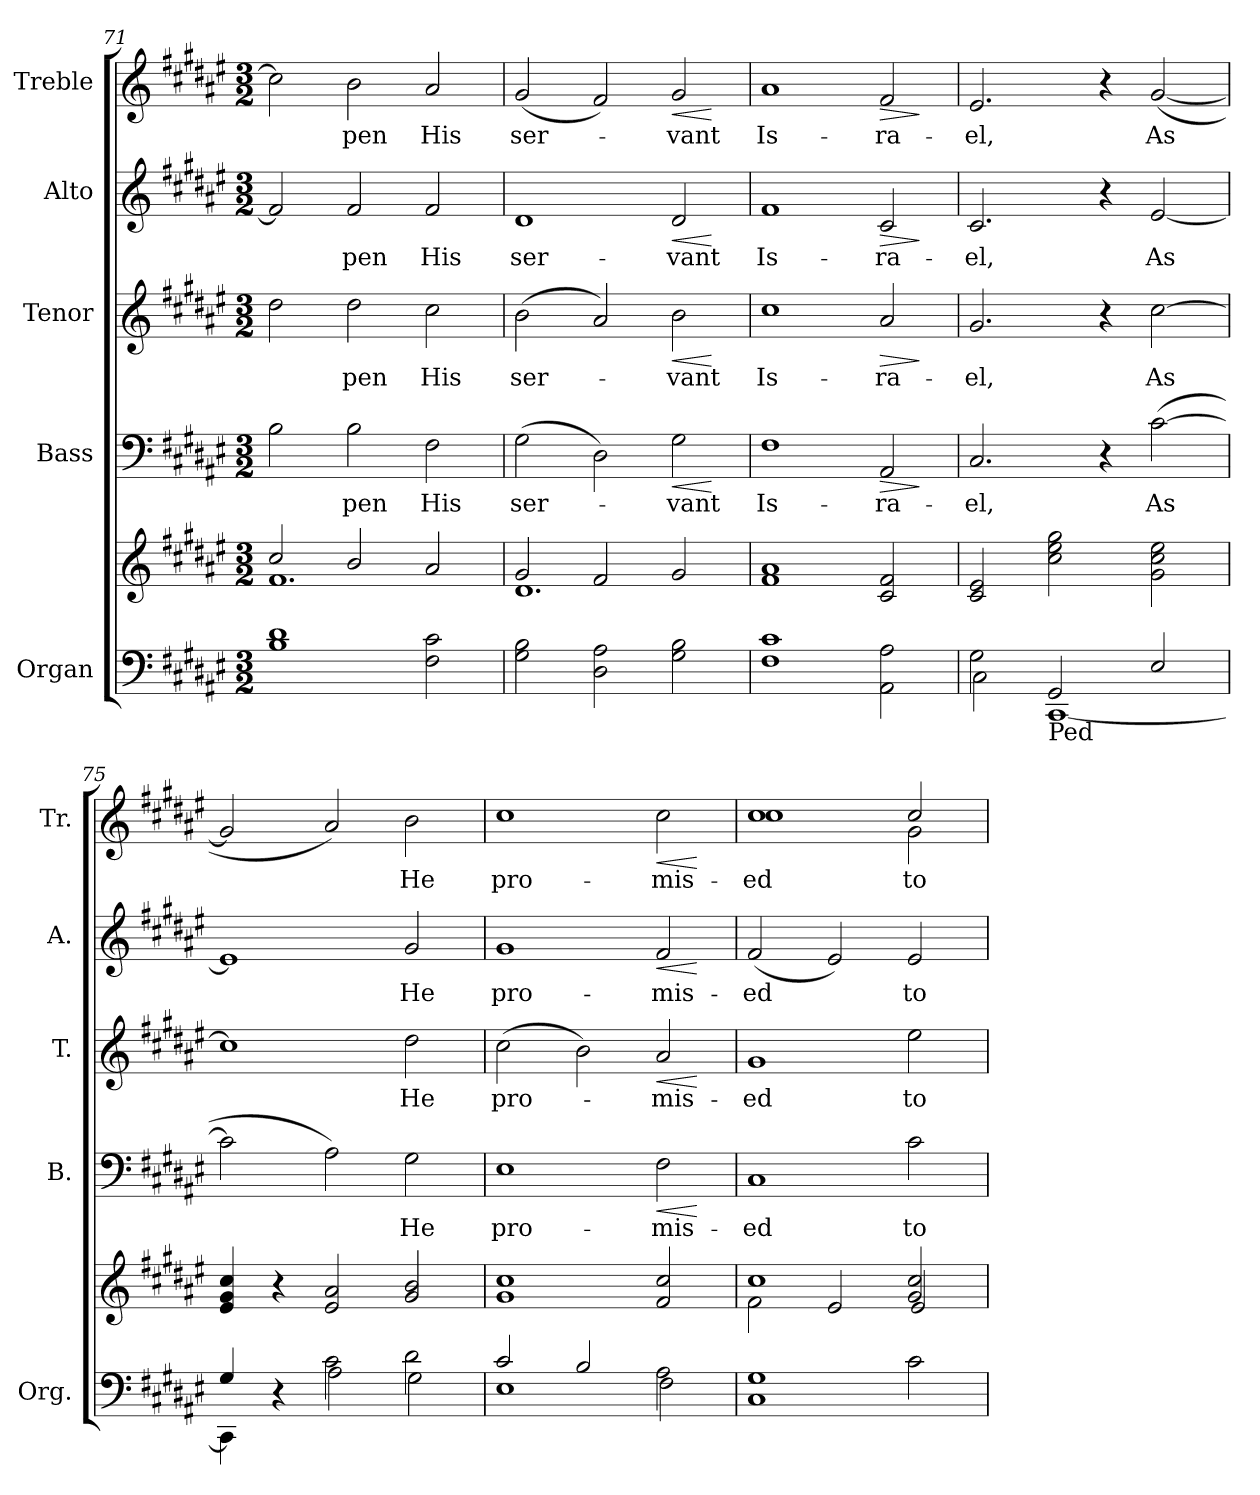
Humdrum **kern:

**kern	**kern	**kern	**text	**dynam	**kern	**text	**dynam	**kern	**text	**dynam	**kern	**text	**dynam
*part5	*part5	*part4	*part4	*part4	*part3	*part3	*part3	*part2	*part2	*part2	*part1	*part1	*part1
*staff6	*staff5	*staff4	*staff4	*staff4	*staff3	*staff3	*staff3	*staff2	*staff2	*staff2	*staff1	*staff1	*staff1
*I"Organ	*	*I"Bass	*	*	*I"Tenor	*	*	*I"Alto	*	*	*I"Treble	*	*
*I'Org.	*	*I'B.	*	*	*I'T.	*	*	*I'A.	*	*	*I'Tr.	*	*
*clefF4	*clefG2	*clefF4	*	*	*clefG2	*	*	*clefG2	*	*	*clefG2	*	*
*	*	*	*	*	*ITrd7c12	*	*	*	*	*	*	*	*
*k[f#c#g#d#a#e#]	*k[f#c#g#d#a#e#]	*k[f#c#g#d#a#e#]	*	*	*k[f#c#g#d#a#e#]	*	*	*k[f#c#g#d#a#e#]	*	*	*k[f#c#g#d#a#e#]	*	*
*F#:	*F#:	*F#:	*	*	*F#:	*	*	*F#:	*	*	*F#:	*	*
*M3/2	*M3/2	*M3/2	*	*	*M3/2	*	*	*M3/2	*	*	*M3/2	*	*
=71	=71	=71	=71	=71	=71	=71	=71	=71	=71	=71	=71	=71	=71
*	*^	*	*	*	*	*	*	*	*	*	*	*	*
1Bi 1d#i	2cc#i/	1.f#i	2Bi\	.	.	2d#i\	.	.	2f#i/]	.	.	2cc#i\]	.	.
!	!	!	!	!LO:LY:b:color=#000000	!	!	!	!	!	!	!	!	!	!
!	!	!	!	!	!	!	!LO:LY:b:color=#000000	!	!	!	!	!	!	!
!	!	!	!	!	!	!	!	!	!	!LO:LY:b:color=#000000	!	!	!	!
!	!	!	!	!	!	!	!	!	!	!	!	!	!LO:LY:b:color=#000000	!
.	2bi/	.	2Bi\	-pen	.	2d#i\	-pen	.	2f#i/	-pen	.	2bi\	-pen	.
!	!	!	!	!LO:LY:b:color=#000000	!	!	!	!	!	!	!	!	!	!
!	!	!	!	!	!	!	!LO:LY:b:color=#000000	!	!	!	!	!	!	!
!	!	!	!	!	!	!	!	!	!	!LO:LY:b:color=#000000	!	!	!	!
!	!	!	!	!	!	!	!	!	!	!	!	!	!LO:LY:b:color=#000000	!
2F#i\ 2c#i	2a#i/	.	2F#i\	His	.	2c#i\	His	.	2f#i/	His	.	2a#i/	His	.
=72	=72	=72	=72	=72	=72	=72	=72	=72	=72	=72	=72	=72	=72	=72
!	!	!	!	!LO:LY:b:color=#000000	!	!	!	!	!	!	!	!	!	!
!	!	!	!	!	!	!	!LO:LY:b:color=#000000	!	!	!	!	!	!	!
!	!	!	!	!	!	!	!	!	!	!LO:LY:b:color=#000000	!	!	!	!
!	!	!	!	!	!	!	!	!	!	!	!	!	!LO:LY:b:color=#000000	!
2G#i\ 2Bi	2g#i/	1.d#i	(2G#i\	ser-	.	(2Bi\	ser-	.	1d#i	ser-	.	(2g#i/	ser-	.
2D#i\ 2A#i	2f#i/	.	2D#i\)	.	.	2A#i/)	.	.	.	.	.	2f#i/)	.	.
!	!	!	!	!LO:LY:b:color=#000000	!LO:HP:b	!	!	!	!	!	!	!	!	!
!	!	!	!	!	!	!	!LO:LY:b:color=#000000	!LO:HP:b	!	!	!	!	!	!
!	!	!	!	!	!	!	!	!	!	!LO:LY:b:color=#000000	!LO:HP:b	!	!	!
!	!	!	!	!	!	!	!	!	!	!	!	!	!LO:LY:b:color=#000000	!LO:HP:b
2G#i\ 2Bi	2g#i/	.	2G#i\	-vant	<	2Bi\	-vant	<	2d#i/	-vant	<	2g#i/	-vant	<
*	*v	*v	*	*	*	*	*	*	*	*	*	*	*	*
.	.	.	.	[	.	.	[	.	.	[	.	.	[
=73	=73	=73	=73	=73	=73	=73	=73	=73	=73	=73	=73	=73	=73
!	!	!	!LO:LY:b:color=#000000	!	!	!	!	!	!	!	!	!	!
!	!	!	!	!	!	!LO:LY:b:color=#000000	!	!	!	!	!	!	!
!	!	!	!	!	!	!	!	!	!LO:LY:b:color=#000000	!	!	!	!
!	!	!	!	!	!	!	!	!	!	!	!	!LO:LY:b:color=#000000	!
1F#i 1c#i	1f#i 1a#i	1F#i	Is-	.	1c#i	Is-	.	1f#i	Is-	.	1a#i	Is-	.
!	!	!	!LO:LY:b:color=#000000	!LO:HP:b	!	!	!	!	!	!	!	!	!
!	!	!	!	!	!	!LO:LY:b:color=#000000	!LO:HP:b	!	!	!	!	!	!
!	!	!	!	!	!	!	!	!	!LO:LY:b:color=#000000	!LO:HP:b	!	!	!
!	!	!	!	!	!	!	!	!	!	!	!	!LO:LY:b:color=#000000	!LO:HP:b
2AA#i\ 2A#i	2c#i/ 2f#i	2AA#i/	-ra-	>	2A#i/	-ra-	>	2c#i/	-ra-	>	2f#i/	-ra-	>
.	.	.	.	]	.	.	]	.	.	]	.	.	]
=74	=74	=74	=74	=74	=74	=74	=74	=74	=74	=74	=74	=74	=74
*^	*^	*	*	*	*	*	*	*	*	*	*	*	*
!	!	!	!	!	!LO:LY:b:color=#000000	!	!	!	!	!	!	!	!	!	!
!	!	!	!	!	!	!	!	!LO:LY:b:color=#000000	!	!	!	!	!	!	!
!	!	!	!	!	!	!	!	!	!	!	!LO:LY:b:color=#000000	!	!	!	!
!	!	!	!	!	!	!	!	!	!	!	!	!	!	!LO:LY:b:color=#000000	!
2G#i\	2C#i\	2c#i/ 2e#i	1ryy	2.C#i/	-el,	.	2.G#i/	-el,	.	2.c#i/	-el,	.	2.e#i/	-el,	.
!LO:TX:b:t=Ped	!	!	!	!	!	!	!	!	!	!	!	!	!	!	!
2GG#i/	[1CC#i	2cc#i\ 2ee#i 2gg#i	.	.	.	.	.	.	.	.	.	.	.	.	.
.	.	.	.	4r	.	.	4r	.	.	4r	.	.	4r	.	.
!	!	!	!	!	!LO:LY:b:color=#000000	!	!	!	!	!	!	!	!	!	!
!	!	!	!	!	!	!	!	!LO:LY:b:color=#000000	!	!	!	!	!	!	!
!	!	!	!	!	!	!	!	!	!	!	!LO:LY:b:color=#000000	!	!	!	!
!	!	!	!	!	!	!	!	!	!	!	!	!	!	!LO:LY:b:color=#000000	!
2E#i/	.	2g#i\ 2cc#i 2ee#i	2ryy	([2c#i\	As	.	[2c#i\	As	.	[2e#i/	As	.	([2g#i/	As	.
*	*	*v	*v	*	*	*	*	*	*	*	*	*	*	*	*
=75	=75	=75	=75	=75	=75	=75	=75	=75	=75	=75	=75	=75	=75	=75
4G#i/	4CC#i\]	4e#i/ 4g#i 4cc#i	2c#i\]	.	.	1c#i]	.	.	1e#i]	.	.	2g#i/]	.	.
4r	4ryy	4r	.	.	.	.	.	.	.	.	.	.	.	.
2c#i\	2A#i\	2e#i/ 2a#i	2A#i\)	.	.	.	.	.	.	.	.	2a#i/)	.	.
!	!	!	!	!LO:LY:b:color=#000000	!	!	!	!	!	!	!	!	!	!
!	!	!	!	!	!	!	!LO:LY:b:color=#000000	!	!	!	!	!	!	!
!	!	!	!	!	!	!	!	!	!	!LO:LY:b:color=#000000	!	!	!	!
!	!	!	!	!	!	!	!	!	!	!	!	!	!LO:LY:b:color=#000000	!
2d#i\	2G#i\	2g#i/ 2bi	2G#i\	He	.	2d#i\	He	.	2g#i/	He	.	2bi\	He	.
!!LO:LB:g=z
=76	=76	=76	=76	=76	=76	=76	=76	=76	=76	=76	=76	=76	=76	=76
!	!	!	!	!LO:LY:b:color=#000000	!	!	!	!	!	!	!	!	!	!
!	!	!	!	!	!	!	!LO:LY:b:color=#000000	!	!	!	!	!	!	!
!	!	!	!	!	!	!	!	!	!	!LO:LY:b:color=#000000	!	!	!	!
!	!	!	!	!	!	!	!	!	!	!	!	!	!LO:LY:b:color=#000000	!
2c#i/	1E#i	1g#i 1cc#i	1E#i	pro-	.	(2c#i\	pro-	.	1g#i	pro-	.	1cc#i	pro-	.
2Bi/	.	.	.	.	.	2Bi\)	.	.	.	.	.	.	.	.
!	!	!	!	!LO:LY:b:color=#000000	!LO:HP:b	!	!	!	!	!	!	!	!	!
!	!	!	!	!	!	!	!LO:LY:b:color=#000000	!LO:HP:b	!	!	!	!	!	!
!	!	!	!	!	!	!	!	!	!	!LO:LY:b:color=#000000	!LO:HP:b	!	!	!
!	!	!	!	!	!	!	!	!	!	!	!	!	!LO:LY:b:color=#000000	!LO:HP:b
2A#i\	2F#i\	2f#i/ 2cc#i	2F#i\	-mis-	<	2A#i/	-mis-	<	2f#i/	-mis-	<	2cc#i\	-mis-	<
*v	*v	*	*	*	*	*	*	*	*	*	*	*	*	*
.	.	.	.	[	.	.	[	.	.	[	.	.	[
=77	=77	=77	=77	=77	=77	=77	=77	=77	=77	=77	=77	=77	=77
*	*^	*	*	*	*	*	*	*	*	*	*	*	*
!	!	!	!	!LO:LY:b:color=#000000	!	!	!	!	!	!	!	!	!	!
!	!	!	!	!	!	!	!LO:LY:b:color=#000000	!	!	!	!	!	!	!
!	!	!	!	!	!	!	!	!	!	!LO:LY:b:color=#000000	!	!	!	!
!	!	!	!	!	!	!	!	!	!	!	!	!	!LO:LY:b:color=#000000	!
*	*	*	*	*	*	*	*	*	*	*	*	*^	*	*
1C#i 1G#i	1cc#i	2f#i\	1C#i	-ed	.	1G#i	-ed	.	(2f#i/	-ed	.	1cc#i	1cc#i	-ed	.
.	.	2e#i/	.	.	.	.	.	.	2e#i/)	.	.	.	.	.	.
!	!	!	!	!LO:LY:b:color=#000000	!	!	!	!	!	!	!	!	!	!	!
!	!	!	!	!	!	!	!LO:LY:b:color=#000000	!	!	!	!	!	!	!	!
!	!	!	!	!	!	!	!	!	!	!LO:LY:b:color=#000000	!	!	!	!	!
!	!	!	!	!	!	!	!	!	!	!	!	!	!	!LO:LY:b:color=#000000	!
2c#i\	2g#i/ 2cc#i	2e#i/	2c#i\	to	.	2e#i\	to	.	2e#i/	to	.	2cc#i/	2g#i\	to	.
*	*v	*v	*	*	*	*	*	*	*	*	*	*v	*v	*	*
=	=	=	=	=	=	=	=	=	=	=	=	=	=
*-	*-	*-	*-	*-	*-	*-	*-	*-	*-	*-	*-	*-	*-
